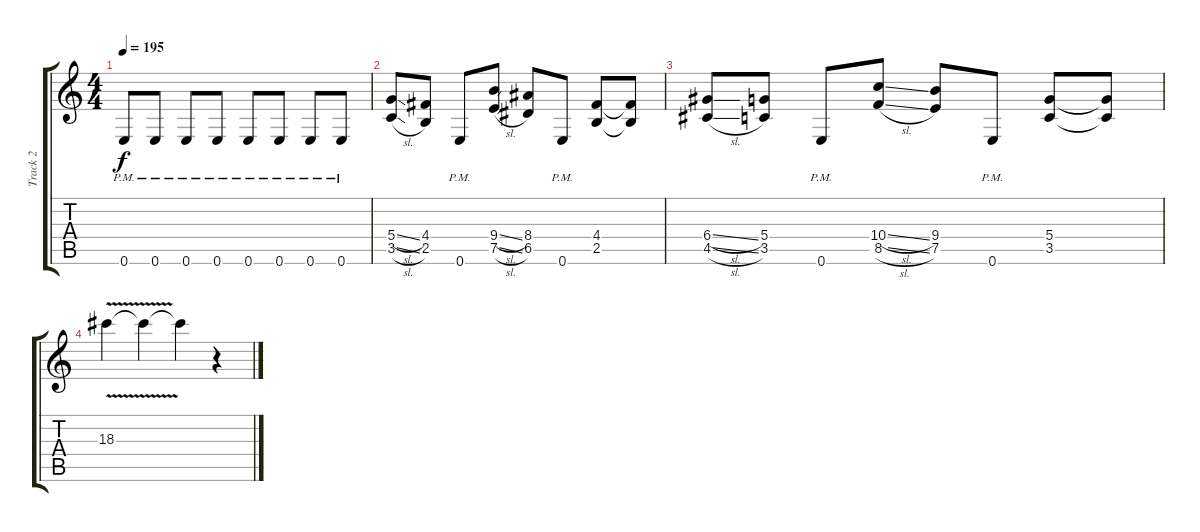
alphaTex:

\track ("Track 2" "Track 2") {instrument distortionguitar bank 255}
\staff {score tabs}
\tuning (E4 B3 G3 D3 A2 E2) {hide}
\ts (4 4)
\tempo 195
\clef g2
\ks c
0.6{pm}.8{dy f} 0.6{pm}.8 0.6{pm}.8 0.6{pm}.8 0.6{pm}.8 0.6{pm}.8 0.6{pm}.8 0.6{pm}.8 |
(5.4{sl} 3.5{sl}).8 (4.4 2.5).8 0.6{pm}.8 (9.4{sl} 7.5{sl}).8 (8.4 6.5).8 0.6{pm}.8 (4.4 2.5).8 (4.4{t} 2.5{t}).8 |
(6.4{sl} 4.5{sl}).8 (5.4 3.5).8 0.6{pm}.8 (10.4{sl} 8.5{sl}).8 (9.4 7.5).8 0.6{pm}.8 (5.4 3.5).8 (5.4{t} 3.5{t}).8 |
18.3{v}.4 18.3{t}.4 18.3{t}.4 r.4
